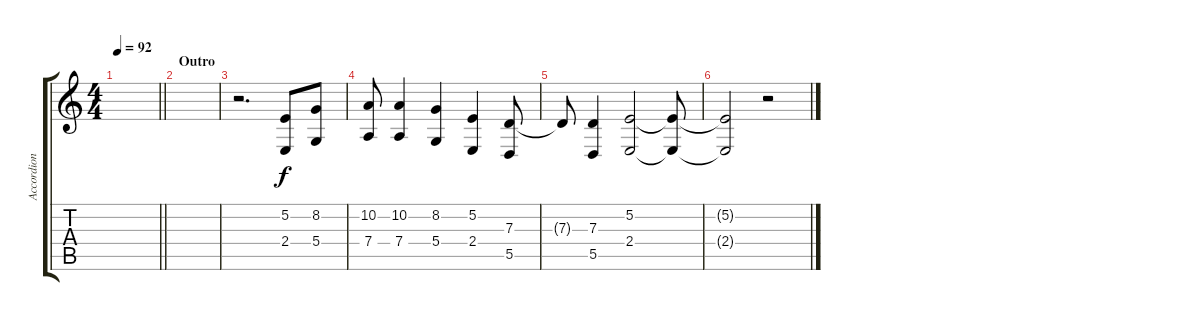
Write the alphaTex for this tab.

\track ("Accordion" "Accordion") {instrument accordion}
\staff {score tabs}
\tuning (E4 B3 G3 D3 A2 E2) {hide}
\ts (4 4)
\tempo 92
\clef g2
\barLineRight lightlight
\ks c
|
\section ("" "Outro")
|
r.2{d} (5.2 2.4).8 (8.2 5.4).8 |
(10.2 7.4).8 (10.2 7.4).4 (8.2 5.4).4 (5.2 2.4).4 (7.3 5.5).8 |
7.3{t}.8 (7.3 5.5).4 (5.2 2.4).2 (5.2{t} 2.4{t}).8 |
(5.2{t} 2.4{t}).2 r.2
